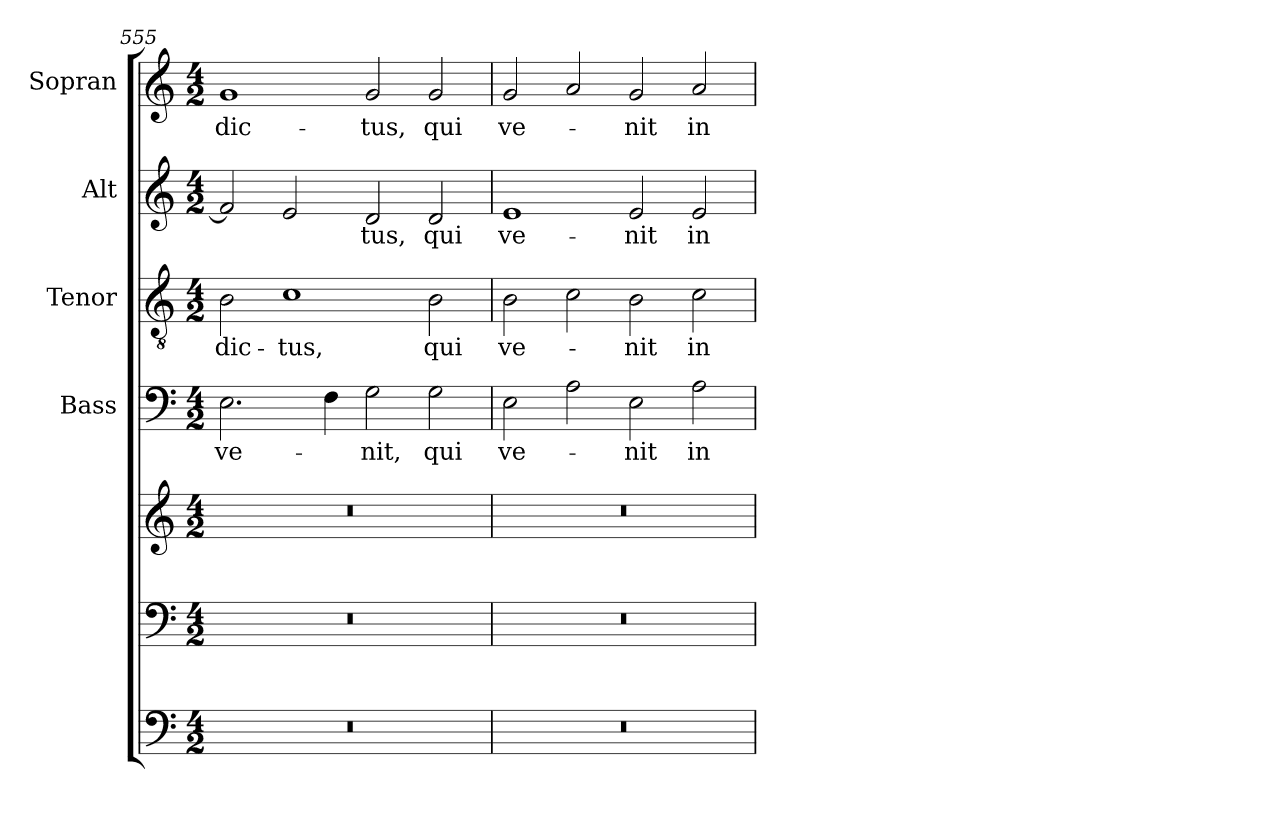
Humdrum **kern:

**kern	**kern	**kern	**kern	**text	**kern	**text	**kern	**text	**kern	**text
*part6	*part5	*part5	*part4	*part4	*part3	*part3	*part2	*part2	*part1	*part1
*staff7	*staff6	*staff5	*staff4	*staff4	*staff3	*staff3	*staff2	*staff2	*staff1	*staff1
*	*	*	*I"Bass	*	*I"Tenor	*	*I"Alt	*	*I"Sopran	*
*	*	*	*I'B.	*	*I'T.	*	*I'A.	*	*I'S.	*
*clefF4	*clefF4	*clefG2	*clefF4	*	*clefGv2	*	*clefG2	*	*clefG2	*
*k[]	*k[]	*k[]	*k[]	*	*k[]	*	*k[]	*	*k[]	*
*C:	*C:	*C:	*C:	*	*C:	*	*C:	*	*C:	*
*M4/2	*M4/2	*M4/2	*M4/2	*	*M4/2	*	*M4/2	*	*M4/2	*
=555	=555	=555	=555	=555	=555	=555	=555	=555	=555	=555
!	!	!	!	!LO:LY:b	!	!LO:LY:b	!	!	!	!LO:LY:b
0r	0r	0r	2.E\	ve-	2B\	-dic-	2f/]	.	1g	-dic-
!	!	!	!	!	!	!LO:LY:b	!	!	!	!
.	.	.	.	.	1c	-tus,	2e/	.	.	.
.	.	.	4F\	.	.	.	.	.	.	.
!	!	!	!	!LO:LY:b	!	!	!	!LO:LY:b	!	!LO:LY:b
.	.	.	2G\	-nit,	.	.	2d/	-tus,	2g/	-tus,
!	!	!	!	!LO:LY:b	!	!LO:LY:b	!	!LO:LY:b	!	!LO:LY:b
.	.	.	2G\	qui	2B\	qui	2d/	qui	2g/	qui
=556	=556	=556	=556	=556	=556	=556	=556	=556	=556	=556
!	!	!	!	!LO:LY:b	!	!LO:LY:b	!	!LO:LY:b	!	!LO:LY:b
0r	0r	0r	2E\	ve-	2B\	ve-	1e	ve-	2g/	ve-
.	.	.	2A\	.	2c\	.	.	.	2a/	.
!	!	!	!	!LO:LY:b	!	!LO:LY:b	!	!LO:LY:b	!	!LO:LY:b
.	.	.	2E\	-nit	2B\	-nit	2e/	-nit	2g/	-nit
!	!	!	!	!LO:LY:b	!	!LO:LY:b	!	!LO:LY:b	!	!LO:LY:b
.	.	.	2A\	in	2c\	in	2e/	in	2a/	in
=	=	=	=	=	=	=	=	=	=	=
*-	*-	*-	*-	*-	*-	*-	*-	*-	*-	*-
